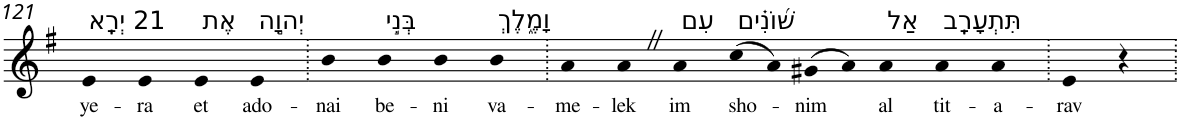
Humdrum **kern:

**kern	**text
*part1	*part1
*staff1	*staff1
*I"Piano	*
*I'Pno	*
!!LO:PB:g=z
*clefG2	*
*k[f#]	*
*G:	*
=121	=121
!LO:TX:a:t=21 יְרָֽא	!
!	!LO:LY:b
4e	ye-
!	!LO:LY:b
4e	-ra
!LO:TX:a:t=אֶת	!
!	!LO:LY:b
4e	et
!LO:TX:a:t=יְהוָ֣ה	!
!	!LO:LY:b
4e	ado-
=122.	=122.
!	!LO:LY:b
4b	-nai
!LO:TX:a:t=בְּנִ֣י	!
!	!LO:LY:b
4b	be-
!	!LO:LY:b
4b	-ni
!LO:TX:a:t=וָמֶ֑לֶךְ	!
!	!LO:LY:b
4b	va-
=123.	=123.
!	!LO:LY:b
4a	-me-
!	!LO:LY:b
4aZ	-lek
!LO:TX:a:t=עִם	!
!	!LO:LY:b
4a	im
!LO:TX:a:t=שׁ֝וֹנִ֗ים	!
!	!LO:LY:b
(>8cc	sho-
8a)	.
!	!LO:LY:b
(>8g#X	-nim
8a)	.
!LO:TX:a:t=אַל	!
!	!LO:LY:b
4a	al
!LO:TX:a:t=תִּתְעָרָֽב	!
!	!LO:LY:b
4a	tit-
!	!LO:LY:b
4a	-a-
=124.	=124.
!	!LO:LY:b
4e	-rav
4r	.
=.	=.
*-	*-
